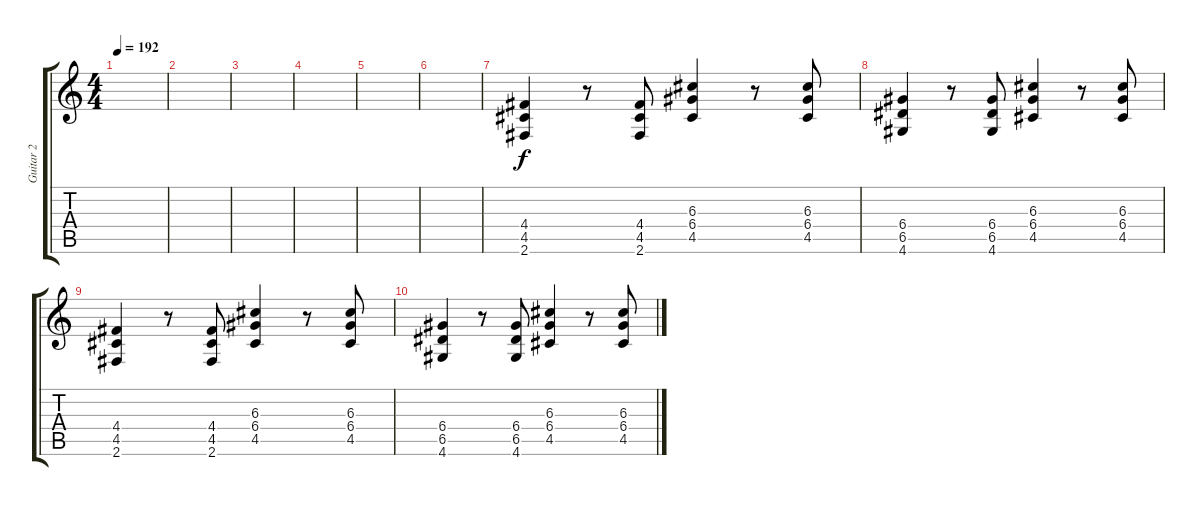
\track ("Guitar 2" "Guitar 2") {instrument overdrivenguitar}
\staff {score tabs}
\tuning (E4 B3 G3 D3 A2 E2) {hide}
\ts (4 4)
\tempo 192
\clef g2
\ks c
|
|
|
|
|
|
(4.4 4.5 2.6).4 r.8 (4.4 4.5 2.6).8 (6.3 6.4 4.5).4 r.8 (6.3 6.4 4.5).8 |
(6.4 6.5 4.6).4 r.8 (6.4 6.5 4.6).8 (6.3 6.4 4.5).4 r.8 (6.3 6.4 4.5).8 |
(4.4 4.5 2.6).4 r.8 (4.4 4.5 2.6).8 (6.3 6.4 4.5).4 r.8 (6.3 6.4 4.5).8 |
(6.4 6.5 4.6).4 r.8 (6.4 6.5 4.6).8 (6.3 6.4 4.5).4 r.8 (6.3 6.4 4.5).8
